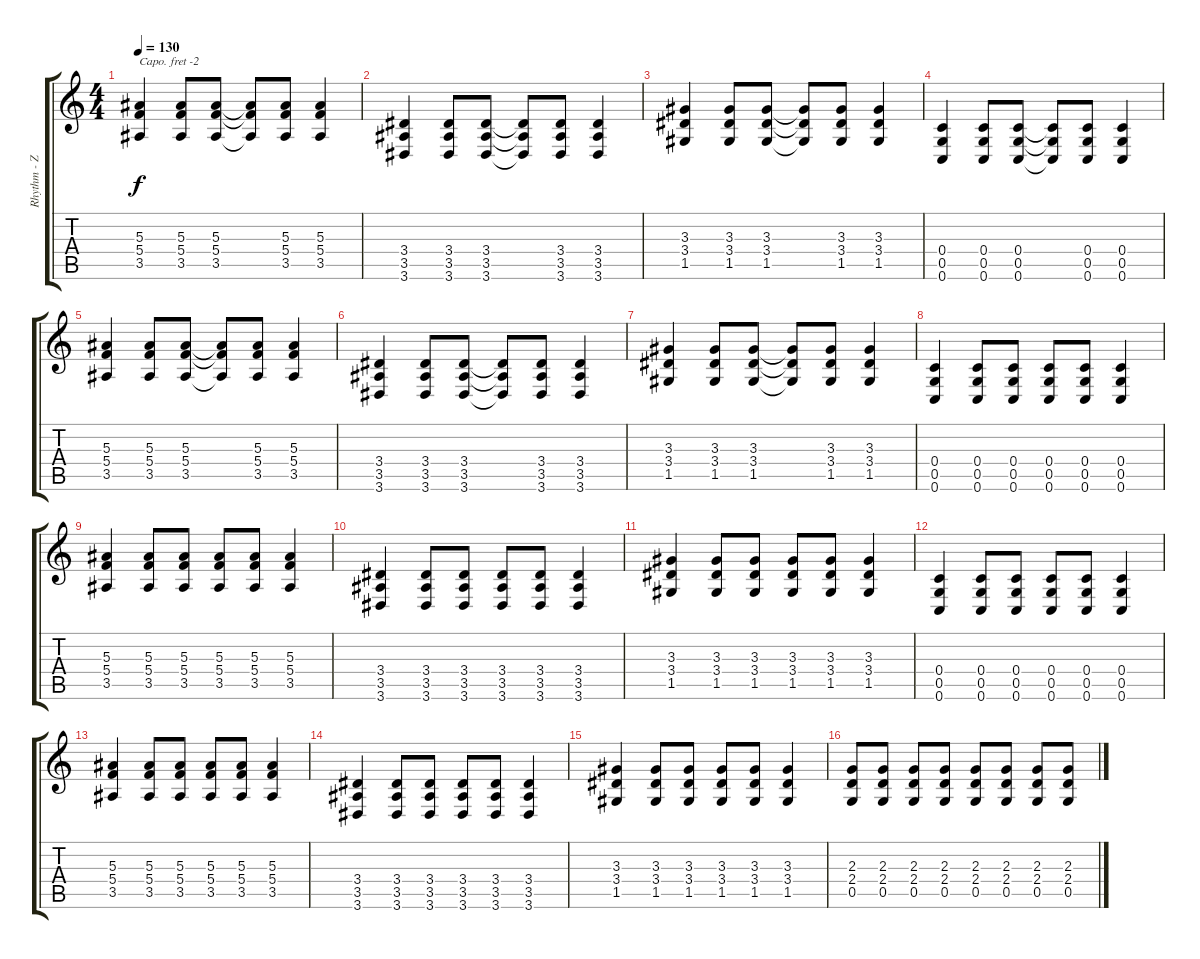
\track ("Rhythm - Zacky Vengeance" "Rhythm - Z") {instrument distortionguitar}
\staff {score tabs}
\capo -2
\tuning (E4 B3 G3 D3 A2 D2) {hide}
\ts (4 4)
\tempo 130
\clef g2
\ks c
(5.3 5.4 3.5).4{dy f} (5.3 5.4 3.5).8 (5.3 5.4 3.5).8 (5.3{t} 5.4{t} 3.5{t}).8 (5.3 5.4 3.5).8 (5.3 5.4 3.5).4 |
(3.4 3.5 3.6).4 (3.4 3.5 3.6).8 (3.4 3.5 3.6).8 (3.4{t} 3.5{t} 3.6{t}).8 (3.4 3.5 3.6).8 (3.4 3.5 3.6).4 |
(3.3 3.4 1.5).4 (3.3 3.4 1.5).8 (3.3 3.4 1.5).8 (3.3{t} 3.4{t} 1.5{t}).8 (3.3 3.4 1.5).8 (3.3 3.4 1.5).4 |
(0.4 0.5 0.6).4 (0.4 0.5 0.6).8 (0.4 0.5 0.6).8 (0.4{t} 0.5{t} 0.6{t}).8 (0.4 0.5 0.6).8 (0.4 0.5 0.6).4 |
(5.3 5.4 3.5).4 (5.3 5.4 3.5).8 (5.3 5.4 3.5).8 (5.3{t} 5.4{t} 3.5{t}).8 (5.3 5.4 3.5).8 (5.3 5.4 3.5).4 |
(3.4 3.5 3.6).4 (3.4 3.5 3.6).8 (3.4 3.5 3.6).8 (3.4{t} 3.5{t} 3.6{t}).8 (3.4 3.5 3.6).8 (3.4 3.5 3.6).4 |
(3.3 3.4 1.5).4 (3.3 3.4 1.5).8 (3.3 3.4 1.5).8 (3.3{t} 3.4{t} 1.5{t}).8 (3.3 3.4 1.5).8 (3.3 3.4 1.5).4 |
(0.4 0.5 0.6).4 (0.4 0.5 0.6).8 (0.4 0.5 0.6).8 (0.4 0.5 0.6).8 (0.4 0.5 0.6).8 (0.4 0.5 0.6).4 |
(5.3 5.4 3.5).4 (5.3 5.4 3.5).8 (5.3 5.4 3.5).8 (5.3 5.4 3.5).8 (5.3 5.4 3.5).8 (5.3 5.4 3.5).4 |
(3.4 3.5 3.6).4 (3.4 3.5 3.6).8 (3.4 3.5 3.6).8 (3.4 3.5 3.6).8 (3.4 3.5 3.6).8 (3.4 3.5 3.6).4 |
(3.3 3.4 1.5).4 (3.3 3.4 1.5).8 (3.3 3.4 1.5).8 (3.3 3.4 1.5).8 (3.3 3.4 1.5).8 (3.3 3.4 1.5).4 |
(0.4 0.5 0.6).4 (0.4 0.5 0.6).8 (0.4 0.5 0.6).8 (0.4 0.5 0.6).8 (0.4 0.5 0.6).8 (0.4 0.5 0.6).4 |
(5.3 5.4 3.5).4 (5.3 5.4 3.5).8 (5.3 5.4 3.5).8 (5.3 5.4 3.5).8 (5.3 5.4 3.5).8 (5.3 5.4 3.5).4 |
(3.4 3.5 3.6).4 (3.4 3.5 3.6).8 (3.4 3.5 3.6).8 (3.4 3.5 3.6).8 (3.4 3.5 3.6).8 (3.4 3.5 3.6).4 |
(3.3 3.4 1.5).4 (3.3 3.4 1.5).8 (3.3 3.4 1.5).8 (3.3 3.4 1.5).8 (3.3 3.4 1.5).8 (3.3 3.4 1.5).4 |
(2.3 2.4 0.5).8 (2.3 2.4 0.5).8 (2.3 2.4 0.5).8 (2.3 2.4 0.5).8 (2.3 2.4 0.5).8 (2.3 2.4 0.5).8 (2.3 2.4 0.5).8 (2.3 2.4 0.5).8
